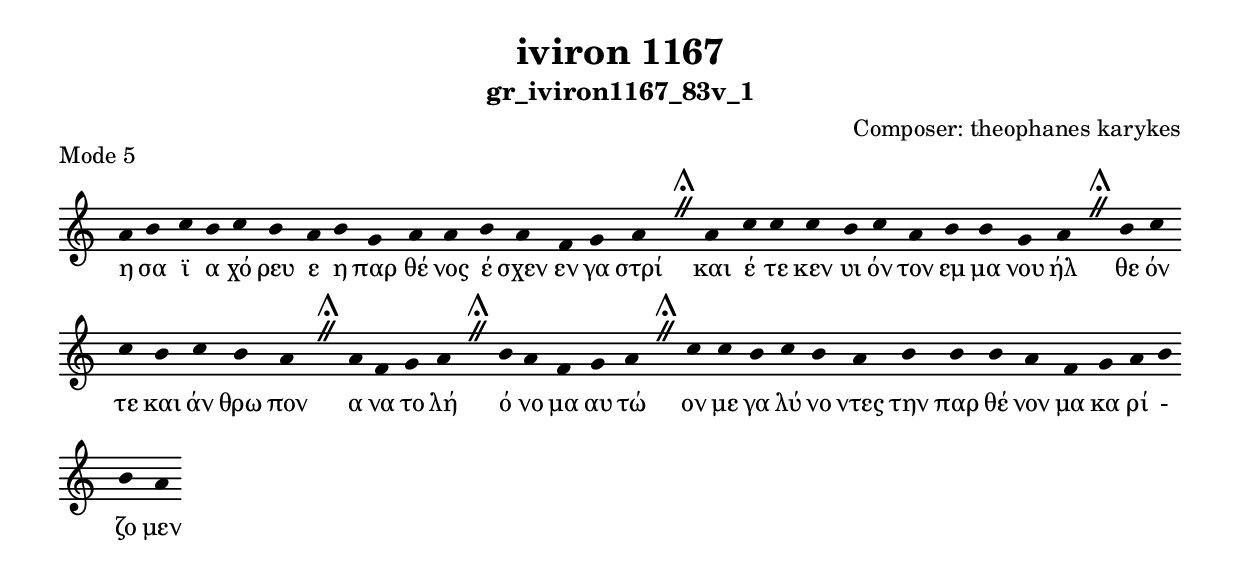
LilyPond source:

\include "gregorian.ly"

	\header {
 	  title = "iviron 1167"
	  subtitle = "gr_iviron1167_83v_1"
	  composer = "Composer: theophanes karykes"
	  piece = "Mode 5"
	}

	chant = {
	  a'4 b'4 c''4 b'4 c''4 b'4 a'4 b'4 g'4 a'4 a'4 b'4 a'4 f'4 g'4 a'4 \divisioMaior
 a'4 c''4 c''4 c''4 b'4 c''4 a'4 b'4 b'4 g'4 a'4 \divisioMaior
 b'4 c''4 c''4 b'4 c''4 b'4 a'4 \divisioMaior
 a'4 f'4 g'4 a'4 \divisioMaior
 b'4 a'4 f'4 g'4 a'4 \divisioMaior
 c''4 c''4 b'4 c''4 b'4 a'4 b'4 b'4 b'4 a'4 f'4 g'4 a'4 b'4 b'4 a'4\finalis
	}

	verba = \lyricmode {η σα ϊ α χό ρευ ε η παρ θέ νος έ σχεν εν γα στρί 
και έ τε κεν υι όν τον εμ μα νου ήλ 
θε όν τε και άν θρω πον 
α να το λή 
ό νο μα αυ τώ 
ον με γα λύ νο ντες την παρ θέ νον μα κα ρί - ζο μεν 
	}


	\score {
	  \new Staff <<
	  \new Voice = "melody" \chant
	  \new Lyrics = "one" \lyricsto melody \verba
	  >>
	  \layout {
	    \context {
	      \Staff
	      \remove "Time_signature_engraver"
	      \remove "Bar_engraver"
	    }
	    \context {
	      \Voice
	      \remove "Stem_engraver"
	    }
	  }
	}